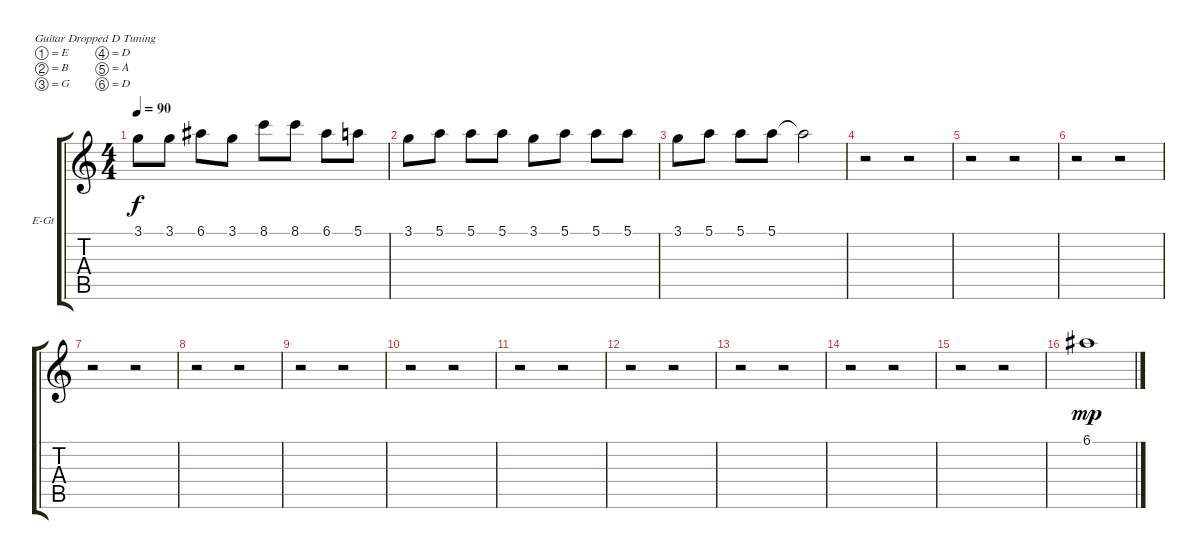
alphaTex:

\bracketExtendMode groupsimilarinstruments
\firstSystemTrackNameOrientation horizontal
\otherSystemsTrackNameOrientation horizontal
\track ("Lead Left" "E-Gt") {instrument distortionguitar}
\staff {score tabs}
\tuning (E4 B3 G3 D3 A2 D2)
\ts (4 4)
\tempo 90
\clef g2
\ks c
3.1.8{dy f} 3.1.8 6.1.8 3.1.8 8.1.8 8.1.8 6.1.8 5.1.8 |
3.1.8 5.1.8 5.1.8 5.1.8 3.1.8 5.1.8 5.1.8 5.1.8 |
3.1.8 5.1.8 5.1.8 5.1.8 5.1{t}.2 |
r.2 r.2 |
r.2 r.2 |
r.2 r.2 |
r.2 r.2 |
r.2 r.2 |
r.2 r.2 |
r.2 r.2 |
r.2 r.2 |
r.2 r.2 |
r.2 r.2 |
r.2 r.2 |
r.2 r.2 |
6.1.1{dy mp}
